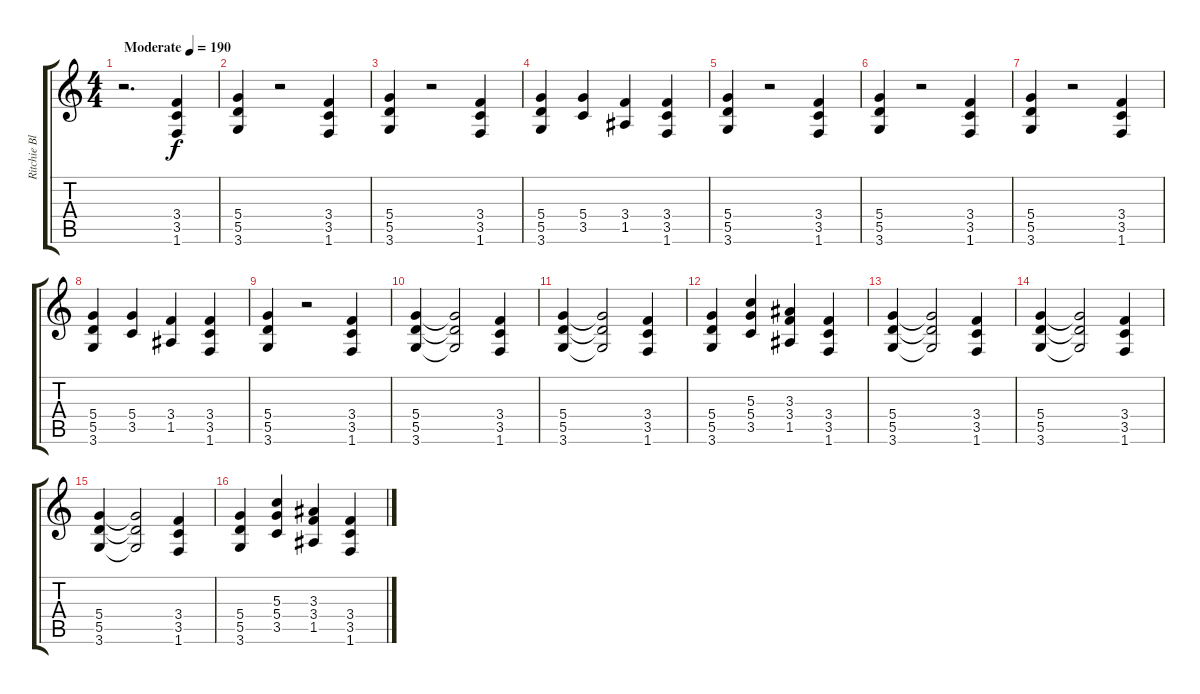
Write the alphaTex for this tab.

\track ("Ritchie Blackmore" "Ritchie Bl") {instrument overdrivenguitar}
\staff {score tabs}
\tuning (E4 B3 G3 D3 A2 E2) {hide}
\ts (4 4)
\tempo (190 "Moderate")
\clef g2
\ks c
r.2{d dy f instrument overdrivenguitar} (3.4 3.5 1.6).4 |
(5.4 5.5 3.6).4 r.2 (3.4 3.5 1.6).4 |
(5.4 5.5 3.6).4 r.2 (3.4 3.5 1.6).4 |
(5.4 5.5 3.6).4 (5.4 3.5).4 (3.4 1.5).4 (3.4 3.5 1.6).4 |
(5.4 5.5 3.6).4 r.2 (3.4 3.5 1.6).4 |
(5.4 5.5 3.6).4 r.2 (3.4 3.5 1.6).4 |
(5.4 5.5 3.6).4 r.2 (3.4 3.5 1.6).4 |
(5.4 5.5 3.6).4 (5.4 3.5).4 (3.4 1.5).4 (3.4 3.5 1.6).4 |
(5.4 5.5 3.6).4 r.2 (3.4 3.5 1.6).4 |
(5.4 5.5 3.6).4 (5.4{t} 5.5{t} 3.6{t}).2 (3.4 3.5 1.6).4 |
(5.4 5.5 3.6).4 (5.4{t} 5.5{t} 3.6{t}).2 (3.4 3.5 1.6).4 |
(5.4 5.5 3.6).4 (5.3 5.4 3.5).4 (3.3 3.4 1.5).4 (3.4 3.5 1.6).4 |
(5.4 5.5 3.6).4 (5.4{t} 5.5{t} 3.6{t}).2 (3.4 3.5 1.6).4 |
(5.4 5.5 3.6).4 (5.4{t} 5.5{t} 3.6{t}).2 (3.4 3.5 1.6).4 |
(5.4 5.5 3.6).4 (5.4{t} 5.5{t} 3.6{t}).2 (3.4 3.5 1.6).4 |
(5.4 5.5 3.6).4 (5.3 5.4 3.5).4 (3.3 3.4 1.5).4 (3.4 3.5 1.6).4
